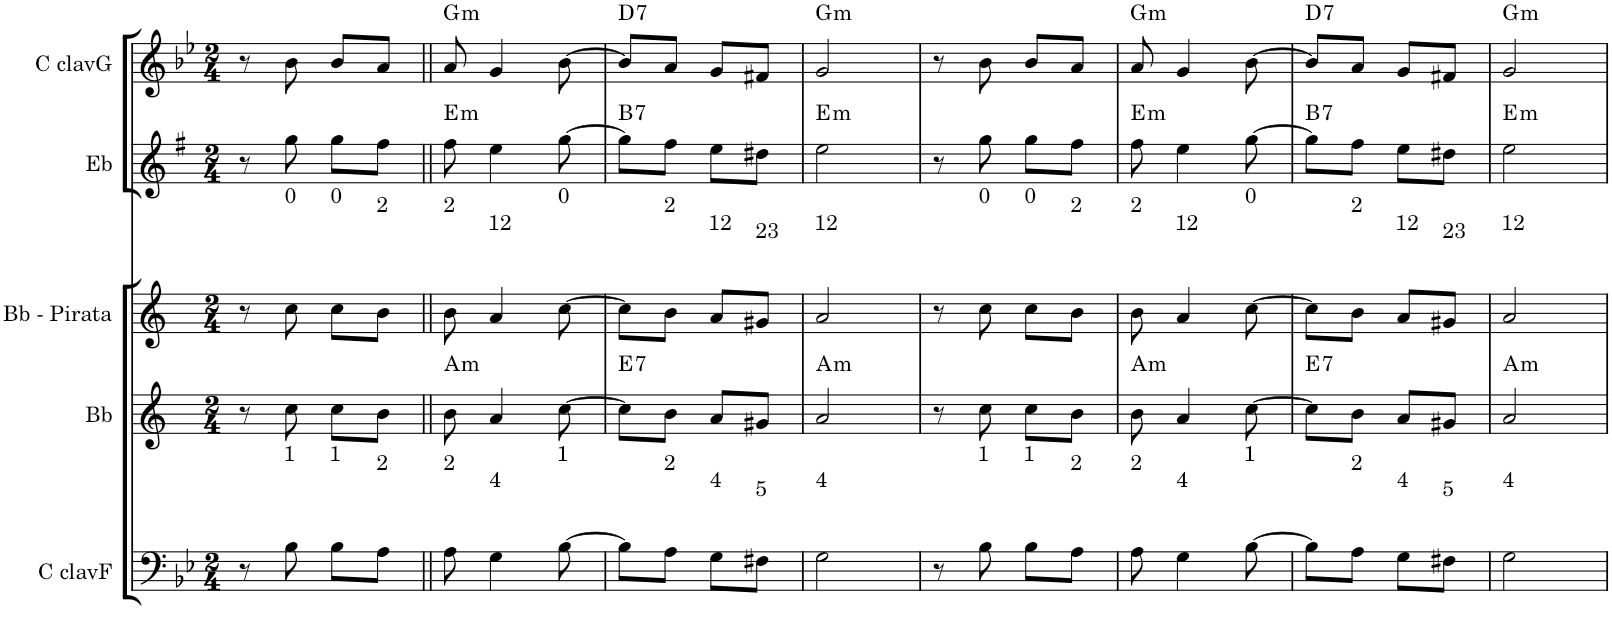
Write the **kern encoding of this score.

**kern	**kern	**harte	**kern	**kern	**harte	**kern	**harte
*part5	*part4	*part4	*part3	*part2	*part2	*part1	*part1
*staff5	*staff4	*	*staff3	*staff2	*	*staff1	*
*I"C clavF	*I"Bb	*	*I"Bb - Pirata	*I"Eb	*	*I"C clavG	*
*clefF4	*clefG2	*	*clefG2	*clefG2	*	*clefG2	*
*	*Trd1c2	*	*Trd1c2	*Trd5c9	*	*	*
*k[b-e-]	*k[]	*	*k[]	*k[f#]	*	*k[b-e-]	*
*B-:	*	*	*	*G:	*	*B-:	*
*M2/4	*M2/4	*	*M2/4	*M2/4	*	*M2/4	*
=1	=1	=1	=1	=1	=1	=1	=1
8r	8r	.	8r	8r	.	8r	.
!	!	!	!LO:TX:a:t=0	!	!	!	!
!LO:TX:a:t=1	!	!	!	!	!	!	!
8B-\	8cc\	.	8cc\	8gg\	.	8b-\	.
!	!	!	!LO:TX:a:t=0	!	!	!	!
!LO:TX:a:t=1	!	!	!	!	!	!	!
8B-\L	8cc\L	.	8cc\L	8gg\L	.	8b-/L	.
!	!	!	!LO:TX:a:t=2	!	!	!	!
!LO:TX:a:t=2	!	!	!	!	!	!	!
8A\J	8b\J	.	8b\J	8ff#\J	.	8a/J	.
=2||	=2||	=2||	=2||	=2||	=2||	=2||	=2||
!	!	!	!LO:TX:a:t=2	!	!	!	!
!LO:TX:a:t=2	!	!LO:H:kt=m	!	!	!LO:H:kt=m	!	!LO:H:kt=m
8A\	8b\	A:min	8b\	8ff#\	E:min	8a/	G:min
!	!	!	!LO:TX:a:t=12	!	!	!	!
!LO:TX:a:t=4	!	!	!	!	!	!	!
4G\	4a/	.	4a/	4ee\	.	4g/	.
!	!	!	!LO:TX:a:t=0	!	!	!	!
!LO:TX:a:t=1	!	!	!	!	!	!	!
[>8B-\	[>8cc\	.	[>8cc\	[>8gg\	.	[>8b-\	.
=3	=3	=3	=3	=3	=3	=3	=3
!	!	!LO:H:kt=7	!	!	!LO:H:kt=7	!	!LO:H:kt=7
8B-\L]	8cc\L]	E:7	8cc\L]	8gg\L]	B:7	8b-/L]	D:7
!	!	!	!LO:TX:a:t=2	!	!	!	!
!LO:TX:a:t=2	!	!	!	!	!	!	!
8A\J	8b\J	.	8b\J	8ff#\J	.	8a/J	.
!	!	!	!LO:TX:a:t=12	!	!	!	!
!LO:TX:a:t=4	!	!	!	!	!	!	!
8G\L	8a/L	.	8a/L	8ee\L	.	8g/L	.
!	!	!	!LO:TX:a:t=23	!	!	!	!
!LO:TX:a:t=5	!	!	!	!	!	!	!
8F#X\J	8g#X/J	.	8g#X/J	8dd#X\J	.	8f#X/J	.
=4	=4	=4	=4	=4	=4	=4	=4
!	!	!	!LO:TX:a:t=12	!	!	!	!
!LO:TX:a:t=4	!	!LO:H:kt=m	!	!	!LO:H:kt=m	!	!LO:H:kt=m
2G\	2a/	A:min	2a/	2ee\	E:min	2g/	G:min
=5	=5	=5	=5	=5	=5	=5	=5
8r	8r	.	8r	8r	.	8r	.
!	!	!	!LO:TX:a:t=0	!	!	!	!
!LO:TX:a:t=1	!	!	!	!	!	!	!
8B-\	8cc\	.	8cc\	8gg\	.	8b-\	.
!	!	!	!LO:TX:a:t=0	!	!	!	!
!LO:TX:a:t=1	!	!	!	!	!	!	!
8B-\L	8cc\L	.	8cc\L	8gg\L	.	8b-/L	.
!	!	!	!LO:TX:a:t=2	!	!	!	!
!LO:TX:a:t=2	!	!	!	!	!	!	!
8A\J	8b\J	.	8b\J	8ff#\J	.	8a/J	.
=6	=6	=6	=6	=6	=6	=6	=6
!	!	!	!LO:TX:a:t=2	!	!	!	!
!LO:TX:a:t=2	!	!LO:H:kt=m	!	!	!LO:H:kt=m	!	!LO:H:kt=m
8A\	8b\	A:min	8b\	8ff#\	E:min	8a/	G:min
!	!	!	!LO:TX:a:t=12	!	!	!	!
!LO:TX:a:t=4	!	!	!	!	!	!	!
4G\	4a/	.	4a/	4ee\	.	4g/	.
!	!	!	!LO:TX:a:t=0	!	!	!	!
!LO:TX:a:t=1	!	!	!	!	!	!	!
[>8B-\	[>8cc\	.	[>8cc\	[>8gg\	.	[>8b-\	.
=7	=7	=7	=7	=7	=7	=7	=7
!	!	!LO:H:kt=7	!	!	!LO:H:kt=7	!	!LO:H:kt=7
8B-\L]	8cc\L]	E:7	8cc\L]	8gg\L]	B:7	8b-/L]	D:7
!	!	!	!LO:TX:a:t=2	!	!	!	!
!LO:TX:a:t=2	!	!	!	!	!	!	!
8A\J	8b\J	.	8b\J	8ff#\J	.	8a/J	.
!	!	!	!LO:TX:a:t=12	!	!	!	!
!LO:TX:a:t=4	!	!	!	!	!	!	!
8G\L	8a/L	.	8a/L	8ee\L	.	8g/L	.
!	!	!	!LO:TX:a:t=23	!	!	!	!
!LO:TX:a:t=5	!	!	!	!	!	!	!
8F#X\J	8g#X/J	.	8g#X/J	8dd#X\J	.	8f#X/J	.
=8	=8	=8	=8	=8	=8	=8	=8
!	!	!	!LO:TX:a:t=12	!	!	!	!
!LO:TX:a:t=4	!	!LO:H:kt=m	!	!	!LO:H:kt=m	!	!LO:H:kt=m
2G\	2a/	A:min	2a/	2ee\	E:min	2g/	G:min
=	=	=	=	=	=	=	=
*-	*-	*-	*-	*-	*-	*-	*-
